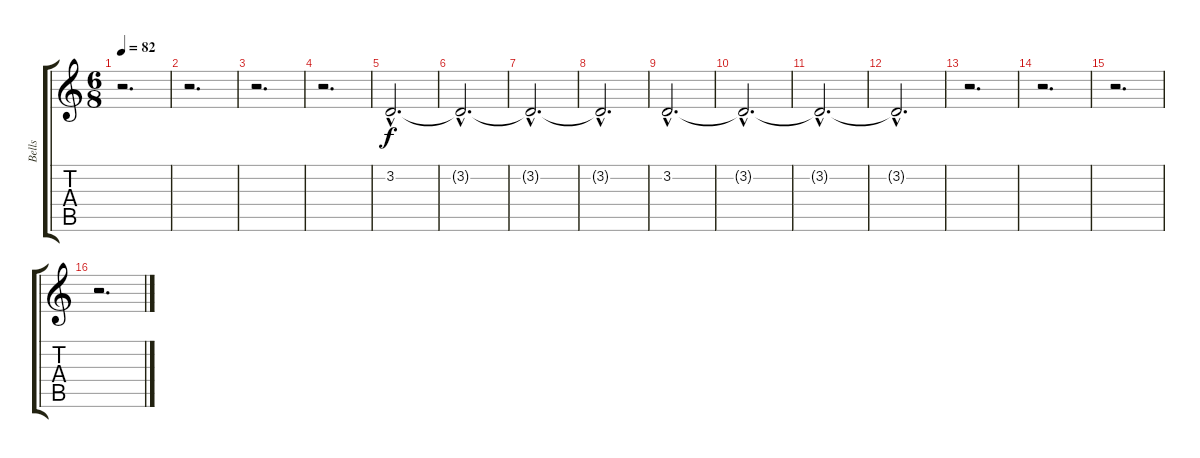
\track ("Bells" "Bells") {instrument tubularbells}
\staff {score tabs}
\tuning (E4 B3 G3 D3 A2 E2) {hide}
\ts (6 8)
\tempo 82
\clef g2
\ks c
r.2{d dy f instrument tubularbells} |
r.2{d} |
r.2{d} |
r.2{d} |
3.2{hac}.2{d} |
3.2{hac t}.2{d} |
3.2{hac t}.2{d} |
3.2{hac t}.2{d} |
3.2{hac}.2{d} |
3.2{hac t}.2{d} |
3.2{hac t}.2{d} |
3.2{hac t}.2{d} |
r.2{d} |
r.2{d} |
r.2{d} |
r.2{d}
